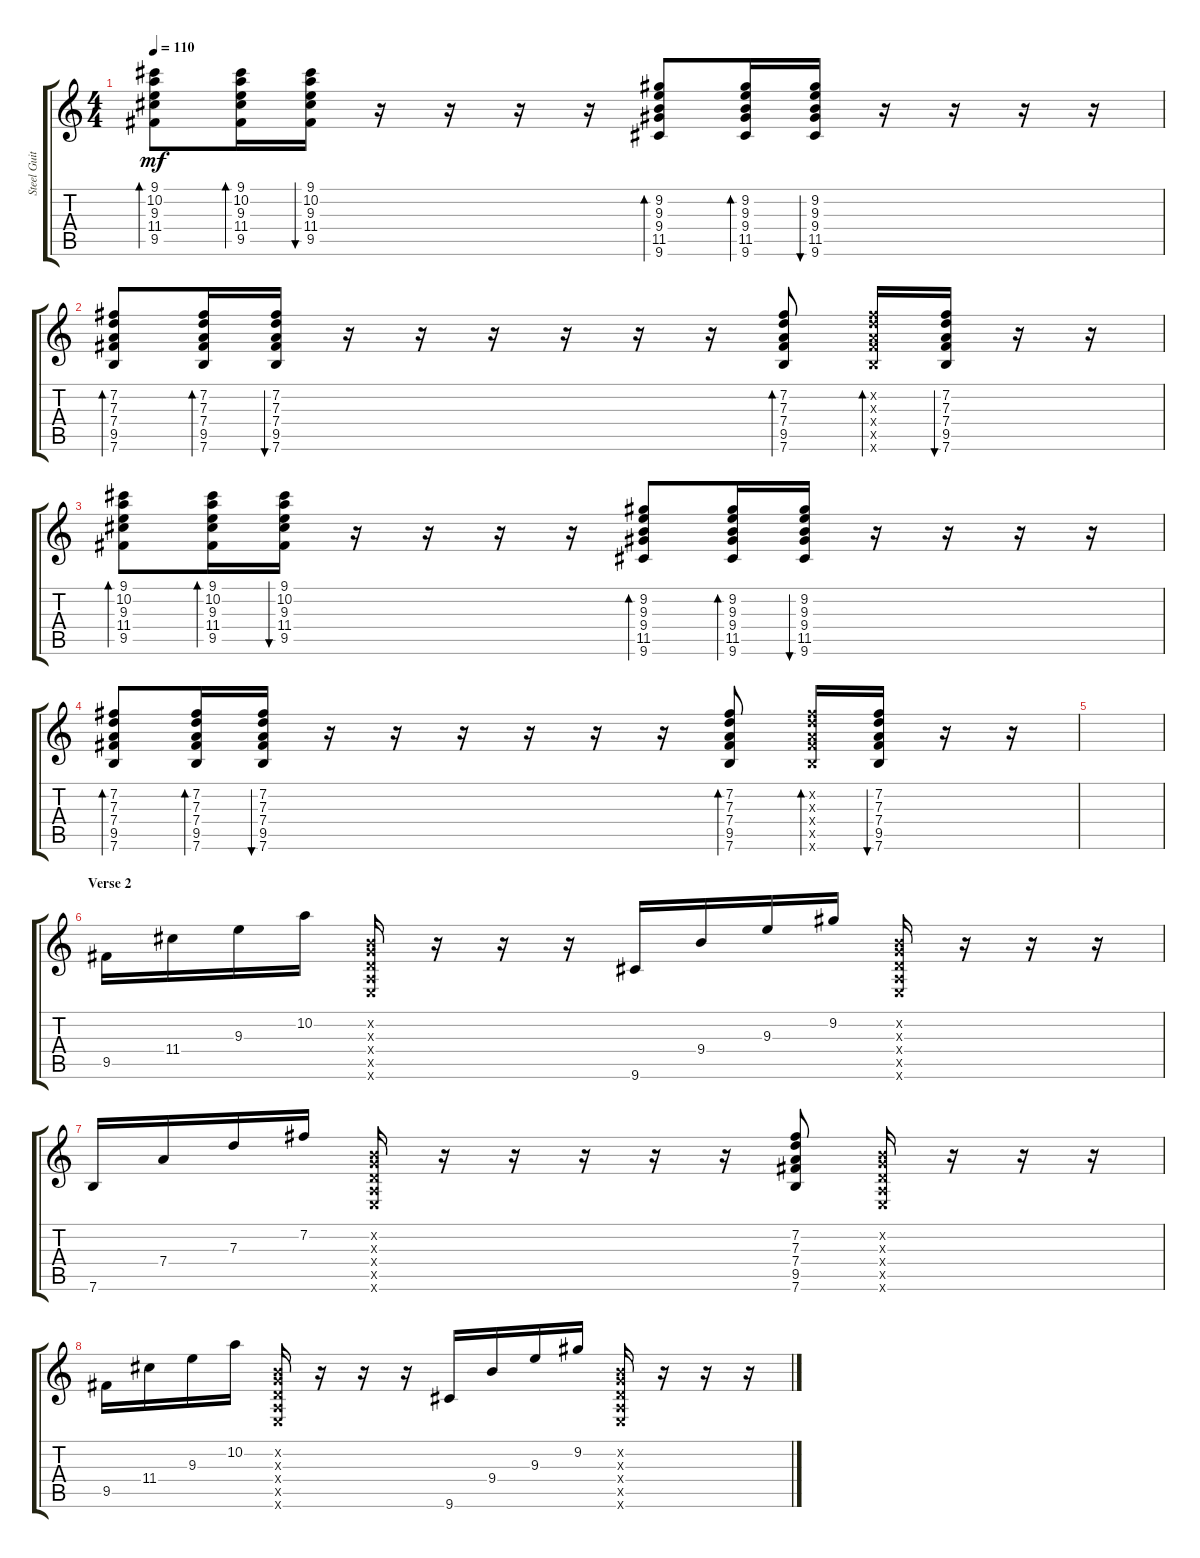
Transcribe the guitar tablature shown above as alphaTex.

\track ("Steel Guitar" "Steel Guit") {instrument acousticguitarsteel}
\staff {score tabs}
\tuning (E4 B3 G3 D3 A2 E2) {hide}
\ts (4 4)
\tempo 110
\clef g2
\ks c
(9.1 10.2 9.3 11.4 9.5).8{bd 30 dy mf} (9.1 10.2 9.3 11.4 9.5).16{bd 30} (9.1 10.2 9.3 11.4 9.5).16{bu 30} r.16 r.16 r.16 r.16 (9.2 9.3 9.4 11.5 9.6).8{bd 30} (9.2 9.3 9.4 11.5 9.6).16{bd 30} (9.2 9.3 9.4 11.5 9.6).16{bu 30} r.16 r.16 r.16 r.16 |
(7.2 7.3 7.4 9.5 7.6).8{bd 30} (7.2 7.3 7.4 9.5 7.6).16{bd 30} (7.2 7.3 7.4 9.5 7.6).16{bu 30} r.16 r.16 r.16 r.16 r.16 r.16 (7.2 7.3 7.4 9.5 7.6).8{bd 30} (7.2{x} 7.3{x} 7.4{x} 9.5{x} 7.6{x}).16{bd 30} (7.2 7.3 7.4 9.5 7.6).16{bu 30} r.16 r.16 |
(9.1 10.2 9.3 11.4 9.5).8{bd 30} (9.1 10.2 9.3 11.4 9.5).16{bd 30} (9.1 10.2 9.3 11.4 9.5).16{bu 30} r.16 r.16 r.16 r.16 (9.2 9.3 9.4 11.5 9.6).8{bd 30} (9.2 9.3 9.4 11.5 9.6).16{bd 30} (9.2 9.3 9.4 11.5 9.6).16{bu 30} r.16 r.16 r.16 r.16 |
(7.2 7.3 7.4 9.5 7.6).8{bd 30} (7.2 7.3 7.4 9.5 7.6).16{bd 30} (7.2 7.3 7.4 9.5 7.6).16{bu 30} r.16 r.16 r.16 r.16 r.16 r.16 (7.2 7.3 7.4 9.5 7.6).8{bd 30} (7.2{x} 7.3{x} 7.4{x} 9.5{x} 7.6{x}).16{bd 30} (7.2 7.3 7.4 9.5 7.6).16{bu 30} r.16 r.16 |
|
\section ("" "Verse 2")
9.5.16 11.4.16 9.3.16 10.2.16 (0.2{x} 0.3{x} 0.4{x} 0.5{x} 0.6{x}).16 r.16 r.16 r.16 9.6.16 9.4.16 9.3.16 9.2.16 (0.2{x} 0.3{x} 0.4{x} 0.5{x} 0.6{x}).16 r.16 r.16 r.16 |
7.6.16 7.4.16 7.3.16 7.2.16 (0.2{x} 0.3{x} 0.4{x} 0.5{x} 0.6{x}).16 r.16 r.16 r.16 r.16 r.16 (7.2 7.3 7.4 9.5 7.6).8 (0.2{x} 0.3{x} 0.4{x} 0.5{x} 0.6{x}).16 r.16 r.16 r.16 |
9.5.16 11.4.16 9.3.16 10.2.16 (0.2{x} 0.3{x} 0.4{x} 0.5{x} 0.6{x}).16 r.16 r.16 r.16 9.6.16 9.4.16 9.3.16 9.2.16 (0.2{x} 0.3{x} 0.4{x} 0.5{x} 0.6{x}).16 r.16 r.16 r.16
